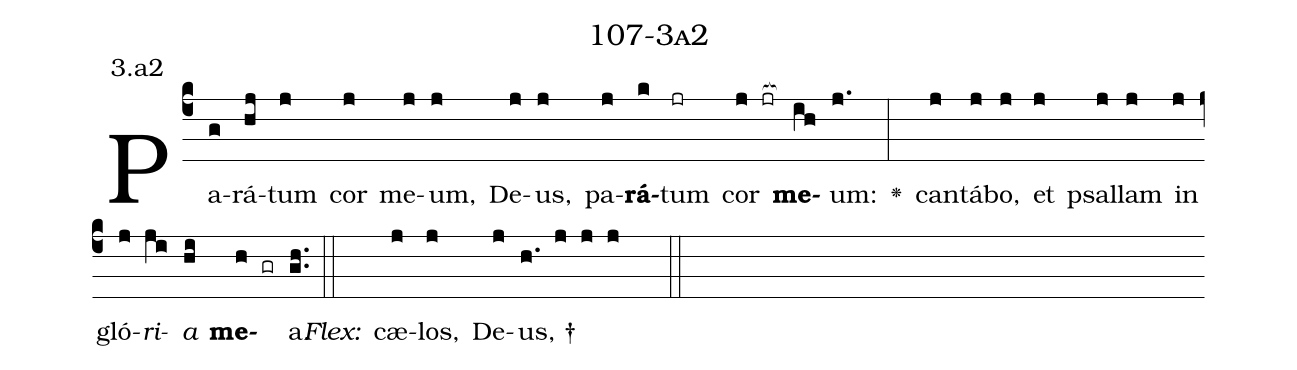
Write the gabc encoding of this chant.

name: 107-3a2;
annotation: 3.a2;
%%
(c4)Pa(g)rá(hj)tum(j) cor(j) me(j)um,(j) De(j)us,(j) pa(j)<b>rá</b>(k)tum(jr) cor(j jr[ocb:1{]) <b>me</b>(ih[ocb:0}])um:(j.) <v>\greheightstar</v>(:) can(j)tá(j)bo,(j) et(j) psal(j)lam(j) in(j) gló(j)<i>ri</i>(ji)<i>a</i>(hi) <b>me</b>(h gr)a.(gh..) (::)
<i>Flex:</i>()  cæ(j)los,(j) De(j)us, †(h. j j j  ::)

%E(j) u(j) o(ji) u(hi) a(h) e.(gh..) (::)
